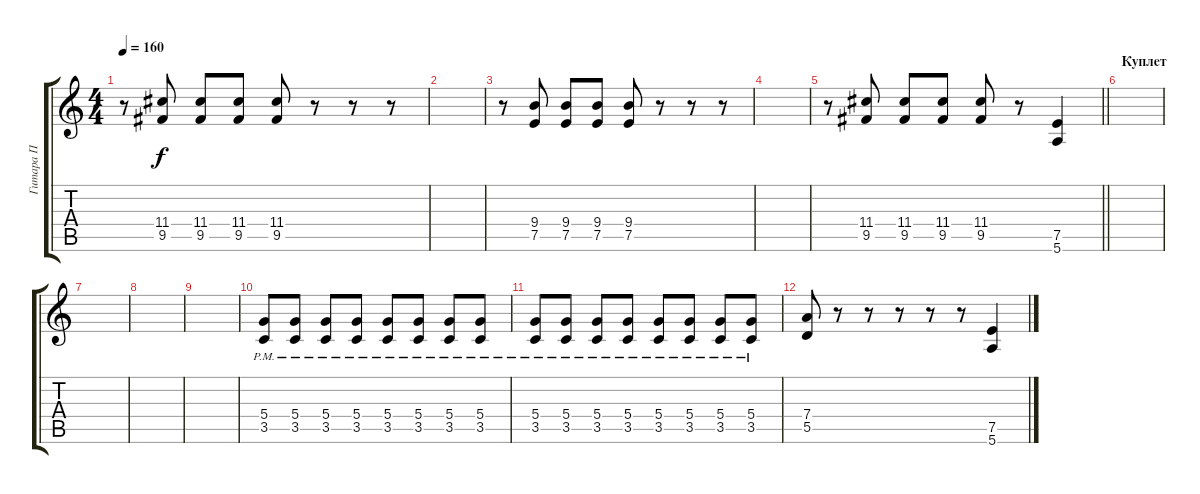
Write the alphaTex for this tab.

\track ("Гитара П" "Гитара П") {instrument overdrivenguitar}
\staff {score tabs}
\tuning (E4 B3 G3 D3 A2 E2) {hide}
\ts (4 4)
\tempo 160
\clef g2
\ks c
r.8{dy f} (11.4 9.5).8 (11.4 9.5).8 (11.4 9.5).8 (11.4 9.5).8 r.8 r.8 r.8 |
|
r.8 (9.4 7.5).8 (9.4 7.5).8 (9.4 7.5).8 (9.4 7.5).8 r.8 r.8 r.8 |
|
\barLineRight lightlight
r.8 (11.4 9.5).8 (11.4 9.5).8 (11.4 9.5).8 (11.4 9.5).8 r.8 (7.5 5.6).4 |
\section ("" "Куплет")
|
|
|
|
(5.4{pm} 3.5{pm}).8 (5.4{pm} 3.5{pm}).8 (5.4{pm} 3.5{pm}).8 (5.4{pm} 3.5{pm}).8 (5.4{pm} 3.5{pm}).8 (5.4{pm} 3.5{pm}).8 (5.4{pm} 3.5{pm}).8 (5.4{pm} 3.5{pm}).8 |
(5.4{pm} 3.5{pm}).8 (5.4{pm} 3.5{pm}).8 (5.4{pm} 3.5{pm}).8 (5.4{pm} 3.5{pm}).8 (5.4{pm} 3.5{pm}).8 (5.4{pm} 3.5{pm}).8 (5.4{pm} 3.5{pm}).8 (5.4{pm} 3.5{pm}).8 |
(7.4 5.5).8 r.8 r.8 r.8 r.8 r.8 (7.5 5.6).4
